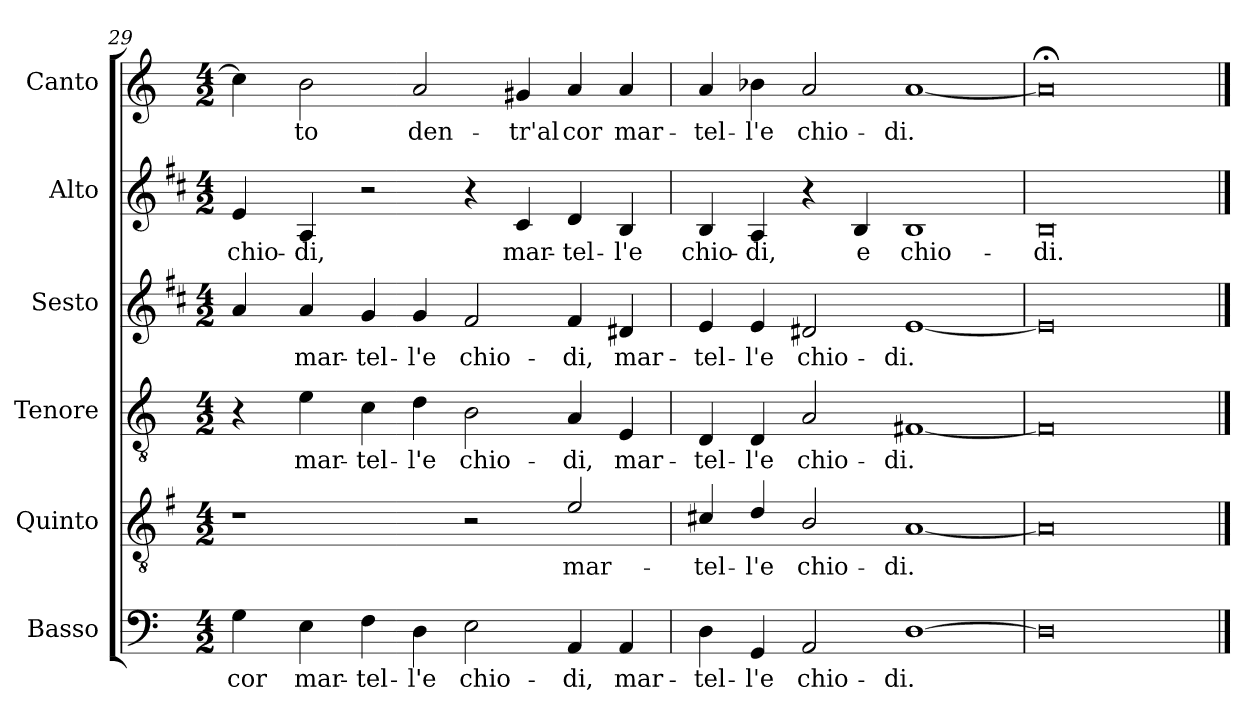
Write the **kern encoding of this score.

**kern	**text	**kern	**text	**kern	**text	**kern	**text	**kern	**text	**kern	**text
*part6	*part6	*part5	*part5	*part4	*part4	*part3	*part3	*part2	*part2	*part1	*part1
*staff6	*staff6	*staff5	*staff5	*staff4	*staff4	*staff3	*staff3	*staff2	*staff2	*staff1	*staff1
*I"Basso	*	*I"Quinto	*	*I"Tenore	*	*I"Sesto	*	*I"Alto	*	*I"Canto	*
*I'B	*	*	*	*I'T	*	*	*	*I'A	*	*I'C	*
*clefF4	*	*clefGv2	*	*clefGv2	*	*clefG2	*	*clefG2	*	*clefG2	*
*	*	*ITrd4c7	*	*	*	*ITrd1c2	*	*ITrd1c2	*	*	*
*k[]	*	*k[]	*	*k[]	*	*k[]	*	*k[]	*	*k[]	*
*C:	*	*C:	*	*C:	*	*C:	*	*C:	*	*C:	*
*M4/2	*	*M4/2	*	*M4/2	*	*M4/2	*	*M4/2	*	*M4/2	*
=29	=29	=29	=29	=29	=29	=29	=29	=29	=29	=29	=29
!	!LO:LY:b	!	!	!	!	!	!	!	!LO:LY:b	!	!
4G\	cor	1r	.	4r	.	4g/	.	4d/	chio-	4cc\]	.
!	!LO:LY:b	!	!	!	!LO:LY:b	!	!LO:LY:b	!	!LO:LY:b	!	!LO:LY:b
4E\	mar-	.	.	4e\	mar-	4g/	mar-	4G/	-di,	2b\	-to
!	!LO:LY:b	!	!	!	!LO:LY:b	!	!LO:LY:b	!	!	!	!
4F\	-tel-	.	.	4c\	-tel-	4f/	-tel-	2r	.	.	.
!	!LO:LY:b	!	!	!	!LO:LY:b	!	!LO:LY:b	!	!	!	!LO:LY:b
4D\	-l'e	.	.	4d\	-l'e	4f/	-l'e	.	.	2a/	den-
!	!LO:LY:b	!	!	!	!LO:LY:b	!	!LO:LY:b	!	!	!	!
2E\	chio-	2r	.	2B\	chio-	2e/	chio-	4r	.	.	.
!	!	!	!	!	!	!	!	!	!LO:LY:b	!	!LO:LY:b
.	.	.	.	.	.	.	.	4B/	mar-	4g#X/	-tr'al
!	!LO:LY:b	!	!LO:LY:b	!	!LO:LY:b	!	!LO:LY:b	!	!LO:LY:b	!	!LO:LY:b
4AA/	-di,	2A/	mar-	4A/	-di,	4e/	-di,	4c/	-tel-	4a/	cor
!	!LO:LY:b	!	!	!	!LO:LY:b	!	!LO:LY:b	!	!LO:LY:b	!	!LO:LY:b
4AA/	mar-	.	.	4E/	mar-	4c#X/	mar-	4A/	-l'e	4a/	mar-
=30	=30	=30	=30	=30	=30	=30	=30	=30	=30	=30	=30
!	!LO:LY:b	!	!LO:LY:b	!	!LO:LY:b	!	!LO:LY:b	!	!LO:LY:b	!	!LO:LY:b
4D\	-tel-	4F#X/	-tel-	4D/	-tel-	4d/	-tel-	4A/	chio-	4a/	-tel-
!	!LO:LY:b	!	!LO:LY:b	!	!LO:LY:b	!	!LO:LY:b	!	!LO:LY:b	!	!LO:LY:b
4GG/	-l'e	4G/	-l'e	4D/	-l'e	4d/	-l'e	4G/	-di,	4b-X\	-l'e
!	!LO:LY:b	!	!LO:LY:b	!	!LO:LY:b	!	!LO:LY:b	!	!	!	!LO:LY:b
2AA/	chio-	2E/	chio-	2A/	chio-	2c#X/	chio-	4r	.	2a/	chio-
!	!	!	!	!	!	!	!	!	!LO:LY:b	!	!
.	.	.	.	.	.	.	.	4A/	e	.	.
!	!LO:LY:b	!	!LO:LY:b	!	!LO:LY:b	!	!LO:LY:b	!	!LO:LY:b	!	!LO:LY:b
[1D	-di.	[1D	-di.	[1F#X	-di.	[1d	-di.	1A	chio-	[1a	-di.
=31	=31	=31	=31	=31	=31	=31	=31	=31	=31	=31	=31
!	!	!	!	!	!	!	!	!	!LO:LY:b	!	!
0D]	.	0D]	.	0F#]	.	0d]	.	0A	-di.	0a;<]	.
==	==	==	==	==	==	==	==	==	==	==	==
*-	*-	*-	*-	*-	*-	*-	*-	*-	*-	*-	*-
